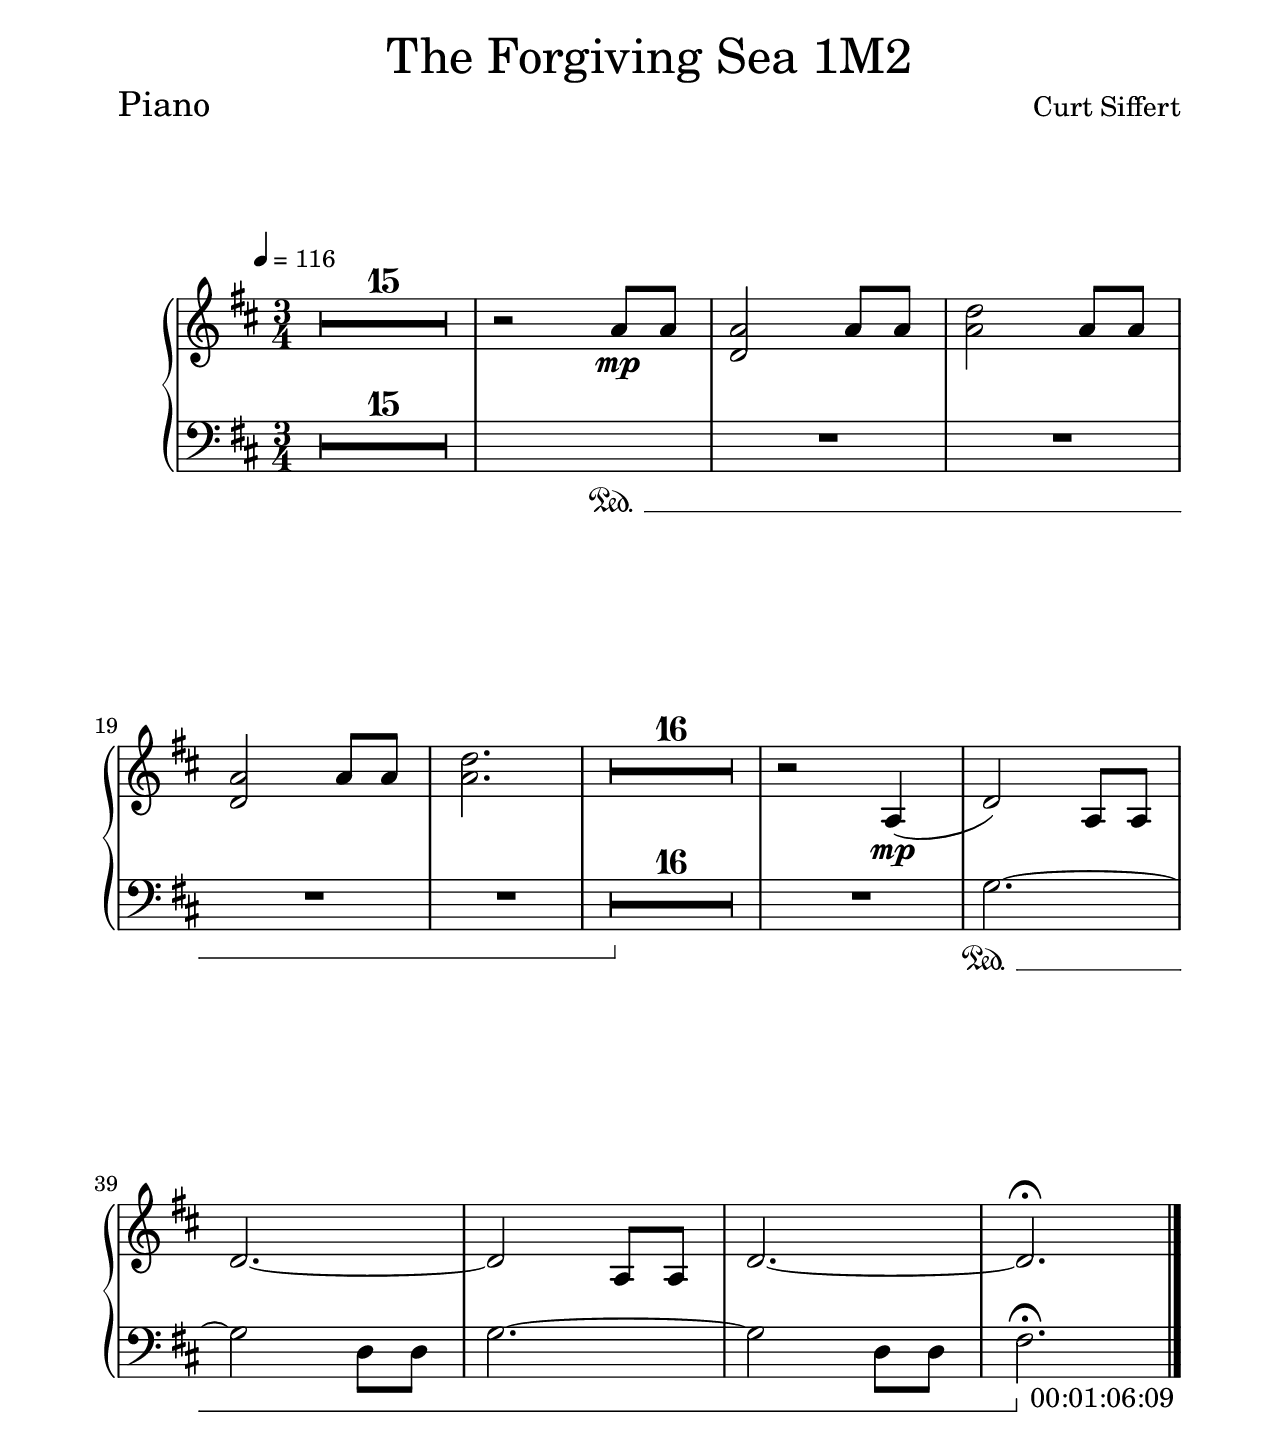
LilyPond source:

\version "2.16.0"
\include "english.ly"
\include "../lib/parts.ily"
	

\header {
  	instrument = "Piano"
}

\version "2.24.0"
\include "english.ly"

pianoUpNotes = \relative c'' {

	\time 3/4
	\key d \major
	\set tieWaitForNote = ##t
		
	R2.*15
	
	r2 a8\mp a |
	<d, a'>2 a'8 a |
	<a d>2 a8 a |
	<d, a'>2 a'8 a |
	<a d>2. |
	
	R2.*16
	
	r2 a,4\mp( |
	d2) a8 a |
	d2. ~
	d2 a8 a
	d2. ~
	d2.\fermata 
				
	\bar "|."
	
}

pianoDownNotes = \relative c {
	\dynamicUp
	\time 3/4
	\key d \major
	\clef bass
	\set tieWaitForNote = ##t
	\set Staff.pedalSustainStyle = #'mixed
	
	R2.*15
	
	s2 s4\sustainOn
	R2.*4
		
	R2.*16\sustainOff
	
	R2.
	
	g'2.\sustainOn~
	g2 d8 d
	g2.~
	g2 d8 d
	fs2.\sustainOff\fermata
	
	\bar "|."
	\tag #'part {
		\override Score.RehearsalMark.direction = #DOWN
		\override Score.RehearsalMark.self-alignment-X = #RIGHT  
		\override Score.RehearsalMark.font-size = #0
		\mark "00:01:06:09"			
	}	
		
}


\new PianoStaff { 
	<<
		{
			\everyPartScore		
			\keepWithTag #'part \pianoUpNotes
		}
		{
	  		\everyPartScore
			\keepWithTag #'part \pianoDownNotes
	  	}			
	>>
}	
